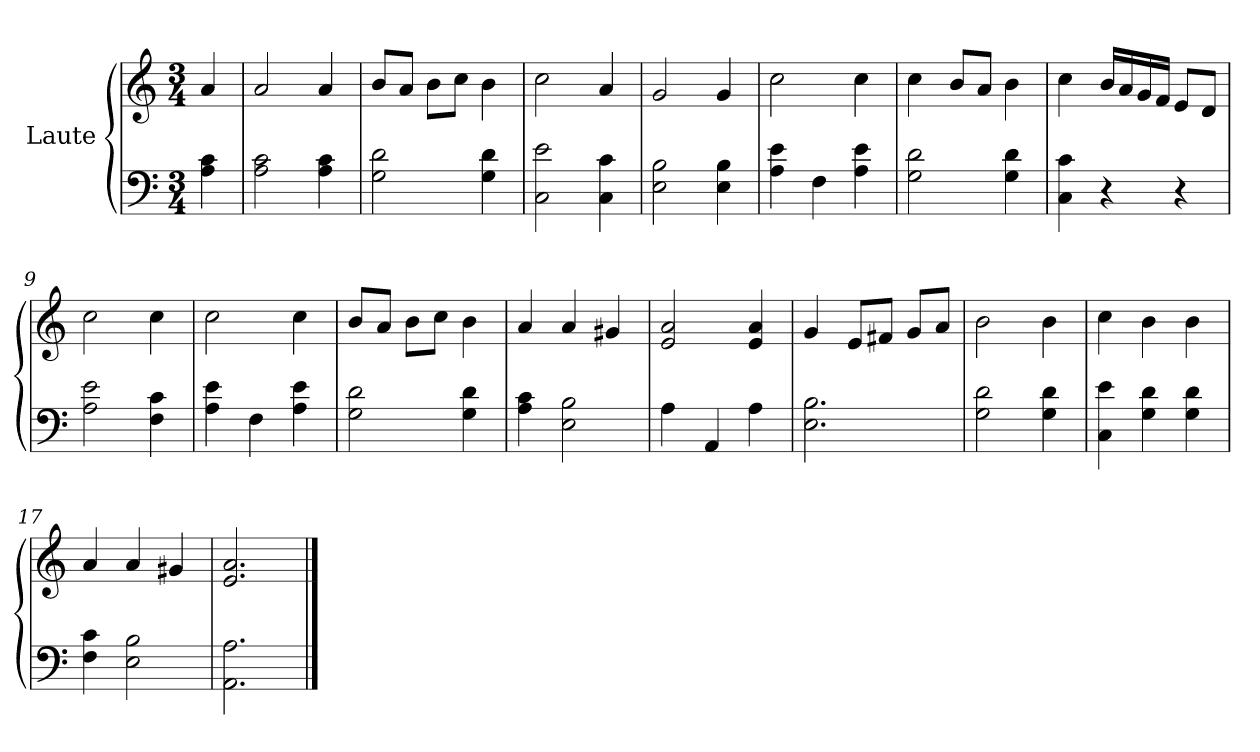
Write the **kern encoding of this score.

**kern	**kern
*part1	*part1
*staff2	*staff1
*I"Laute	*
*clefF4	*clefG2
*k[]	*k[]
*M3/4	*M3/4
=1	=1
4A\ 4c\	4a/
=2	=2
2A\ 2c\	2a/
4A\ 4c\	4a/
=3	=3
2G\ 2d\	8b/L
.	8a/J
.	8b\L
.	8cc\J
4G\ 4d\	4b\
=4	=4
2C\ 2e\	2cc\
4C\ 4c\	4a/
=5	=5
2E\ 2B\	2g/
4E\ 4B\	4g/
=6	=6
4A\ 4e\	2cc\
4F\	.
4A\ 4e\	4cc\
=7	=7
2G\ 2d\	4cc\
.	8b/L
.	8a/J
4G\ 4d\	4b\
!!LO:LB:g=z
=8	=8
4C\ 4c\	4cc\
4r	16b/LL
.	16a/
.	16g/
.	16f/JJ
4r	8e/L
.	8d/J
=9	=9
2A\ 2e\	2cc\
4F\ 4c\	4cc\
=10	=10
4A\ 4e\	2cc\
4F\	.
4A\ 4e\	4cc\
=11	=11
2G\ 2d\	8b/L
.	8a/J
.	8b\L
.	8cc\J
4G\ 4d\	4b\
=12	=12
4A\ 4c\	4a/
2E\ 2B\	4a/
.	4g#X/
!!LO:LB:g=z
=13	=13
4A\	2e/ 2a/
4AA/	.
4A\	4e/ 4a/
=14	=14
2.E\ 2.B\	4g/
.	8e/L
.	8f#X/J
.	8g/L
.	8a/J
=15	=15
2G\ 2d\	2b\
4G\ 4d\	4b\
=16	=16
4C\ 4e\	4cc\
4G\ 4d\	4b\
4G\ 4d\	4b\
=17	=17
4F\ 4c\	4a/
2E\ 2B\	4a/
.	4g#X/
=18	=18
2.AA\ 2.A\	2.e/ 2.a/
==	==
*-	*-
